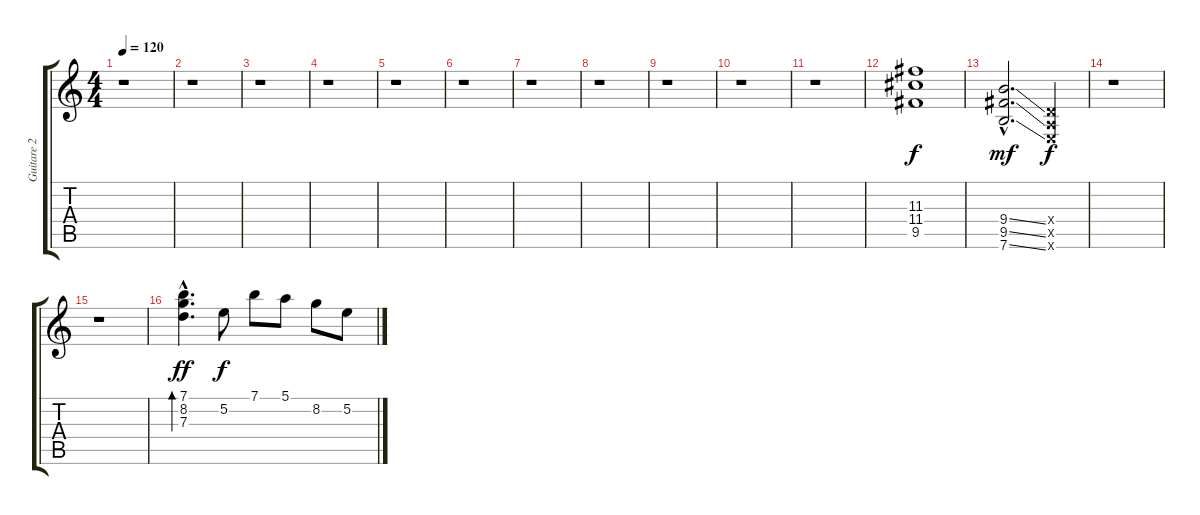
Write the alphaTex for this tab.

\track ("Guitare 2" "Guitare 2") {instrument overdrivenguitar}
\staff {score tabs}
\tuning (E4 B3 G3 D3 A2 E2) {hide}
\ts (4 4)
\tempo 120
\clef g2
\ks c
r.1{dy f instrument overdrivenguitar} |
r.1 |
r.1 |
r.1 |
r.1 |
r.1 |
r.1 |
r.1 |
r.1 |
r.1 |
r.1 |
(11.3 11.4 9.5).1 |
(9.4{ss hac} 9.5{ss hac} 7.6{ss hac}).2{d dy mf} (0.4{x} 0.5{x} 0.6{x}).4{dy f} |
r.1 |
r.1 |
(7.1{hac} 8.2{hac} 7.3{hac}).4{d bd 120 dy ff} 5.2.8{dy f} 7.1.8 5.1.8 8.2.8 5.2.8
